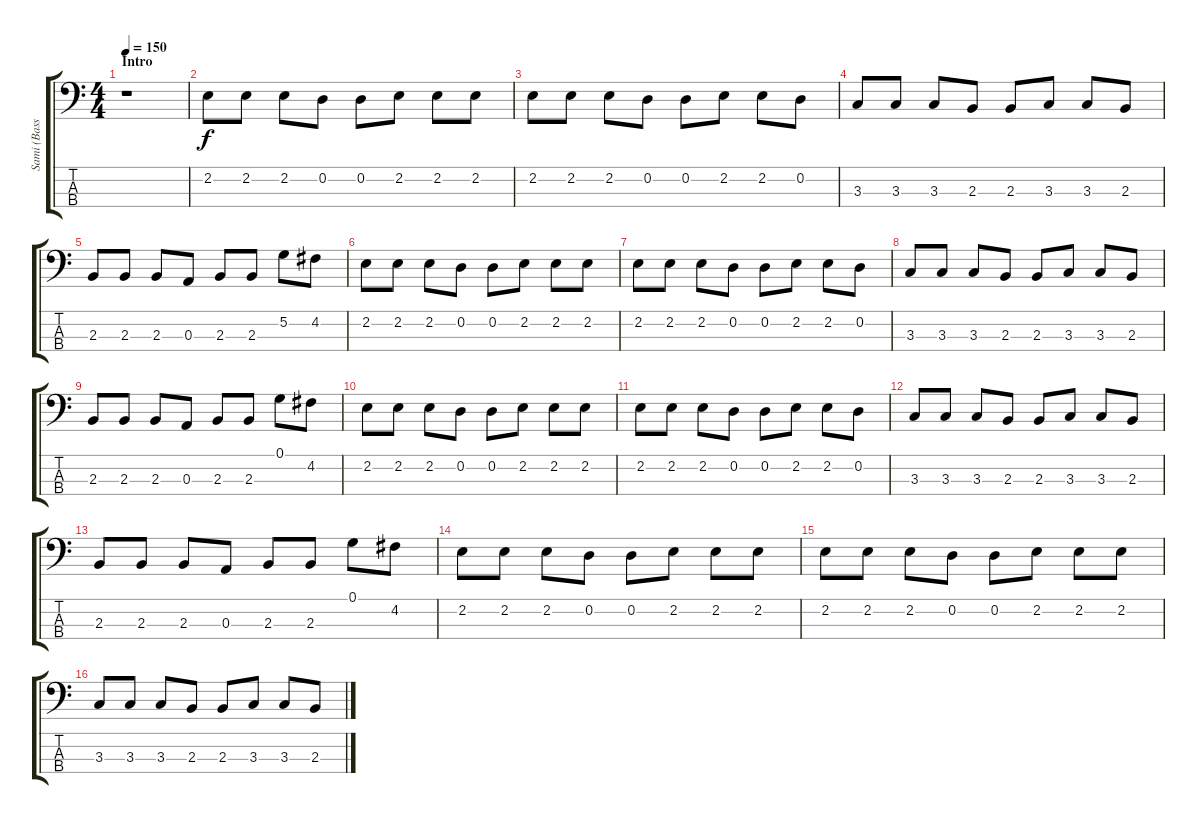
\track ("Sami (Bass)" "Sami (Bass") {instrument electricbassfinger}
\staff {score tabs}
\tuning (G2 D2 A1 E1) {hide}
\ts (4 4)
\section ("" "Intro")
\tempo 150
\clef f4
\ks c
r.1{dy f instrument electricbassfinger} |
2.2.8 2.2.8 2.2.8 0.2.8 0.2.8 2.2.8 2.2.8 2.2.8 |
2.2.8 2.2.8 2.2.8 0.2.8 0.2.8 2.2.8 2.2.8 0.2.8 |
3.3.8 3.3.8 3.3.8 2.3.8 2.3.8 3.3.8 3.3.8 2.3.8 |
2.3.8 2.3.8 2.3.8 0.3.8 2.3.8 2.3.8 5.2.8 4.2.8 |
2.2.8 2.2.8 2.2.8 0.2.8 0.2.8 2.2.8 2.2.8 2.2.8 |
2.2.8 2.2.8 2.2.8 0.2.8 0.2.8 2.2.8 2.2.8 0.2.8 |
3.3.8 3.3.8 3.3.8 2.3.8 2.3.8 3.3.8 3.3.8 2.3.8 |
2.3.8 2.3.8 2.3.8 0.3.8 2.3.8 2.3.8 0.1.8 4.2.8 |
2.2.8 2.2.8 2.2.8 0.2.8 0.2.8 2.2.8 2.2.8 2.2.8 |
2.2.8 2.2.8 2.2.8 0.2.8 0.2.8 2.2.8 2.2.8 0.2.8 |
3.3.8 3.3.8 3.3.8 2.3.8 2.3.8 3.3.8 3.3.8 2.3.8 |
2.3.8 2.3.8 2.3.8 0.3.8 2.3.8 2.3.8 0.1.8 4.2.8 |
2.2.8 2.2.8 2.2.8 0.2.8 0.2.8 2.2.8 2.2.8 2.2.8 |
2.2.8 2.2.8 2.2.8 0.2.8 0.2.8 2.2.8 2.2.8 2.2.8 |
3.3.8 3.3.8 3.3.8 2.3.8 2.3.8 3.3.8 3.3.8 2.3.8
